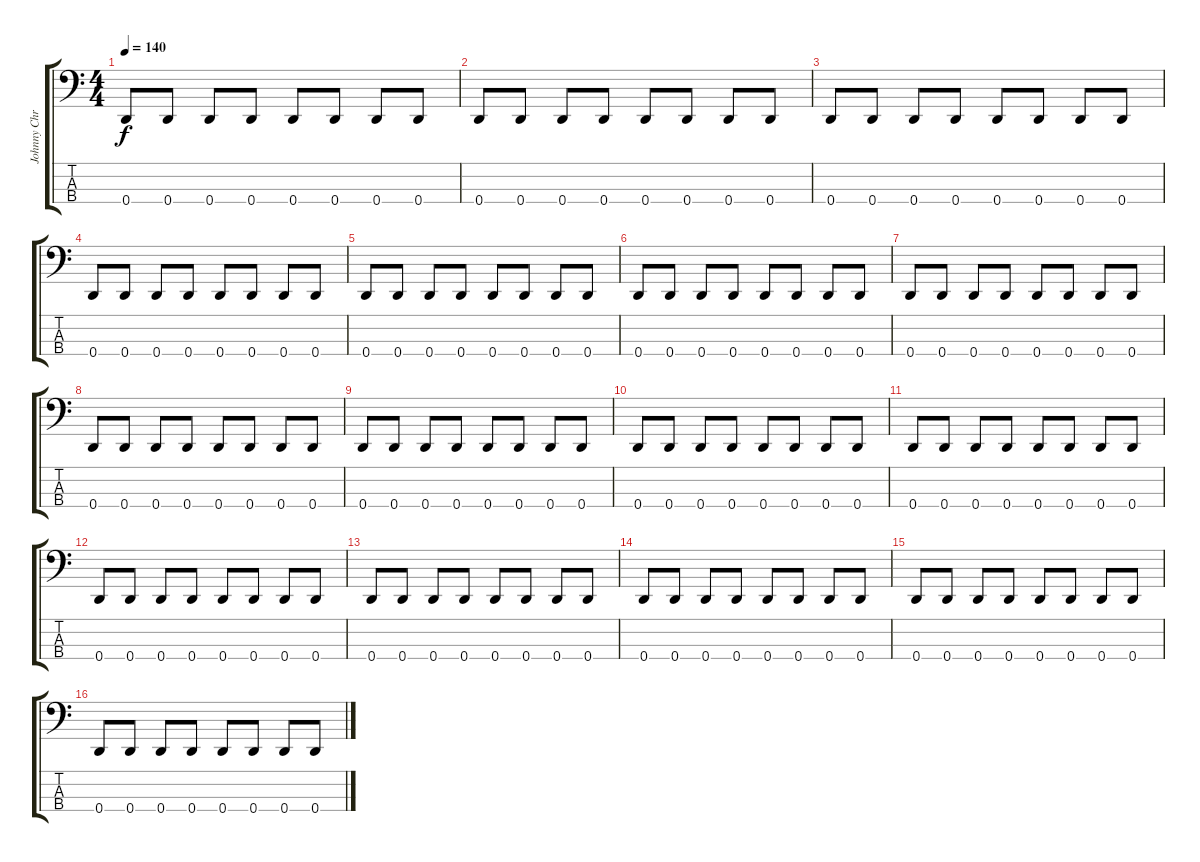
\track ("Johnny Christ" "Johnny Chr") {instrument electricbasspick}
\staff {score tabs}
\tuning (G2 D2 A1 D1) {hide}
\ts (4 4)
\tempo 140
\clef f4
\ks c
0.4.8{dy f} 0.4.8 0.4.8 0.4.8 0.4.8 0.4.8 0.4.8 0.4.8 |
0.4.8 0.4.8 0.4.8 0.4.8 0.4.8 0.4.8 0.4.8 0.4.8 |
0.4.8 0.4.8 0.4.8 0.4.8 0.4.8 0.4.8 0.4.8 0.4.8 |
0.4.8 0.4.8 0.4.8 0.4.8 0.4.8 0.4.8 0.4.8 0.4.8 |
0.4.8 0.4.8 0.4.8 0.4.8 0.4.8 0.4.8 0.4.8 0.4.8 |
0.4.8 0.4.8 0.4.8 0.4.8 0.4.8 0.4.8 0.4.8 0.4.8 |
0.4.8 0.4.8 0.4.8 0.4.8 0.4.8 0.4.8 0.4.8 0.4.8 |
0.4.8 0.4.8 0.4.8 0.4.8 0.4.8 0.4.8 0.4.8 0.4.8 |
0.4.8 0.4.8 0.4.8 0.4.8 0.4.8 0.4.8 0.4.8 0.4.8 |
0.4.8 0.4.8 0.4.8 0.4.8 0.4.8 0.4.8 0.4.8 0.4.8 |
0.4.8 0.4.8 0.4.8 0.4.8 0.4.8 0.4.8 0.4.8 0.4.8 |
0.4.8 0.4.8 0.4.8 0.4.8 0.4.8 0.4.8 0.4.8 0.4.8 |
0.4.8 0.4.8 0.4.8 0.4.8 0.4.8 0.4.8 0.4.8 0.4.8 |
0.4.8 0.4.8 0.4.8 0.4.8 0.4.8 0.4.8 0.4.8 0.4.8 |
0.4.8 0.4.8 0.4.8 0.4.8 0.4.8 0.4.8 0.4.8 0.4.8 |
0.4.8 0.4.8 0.4.8 0.4.8 0.4.8 0.4.8 0.4.8 0.4.8
